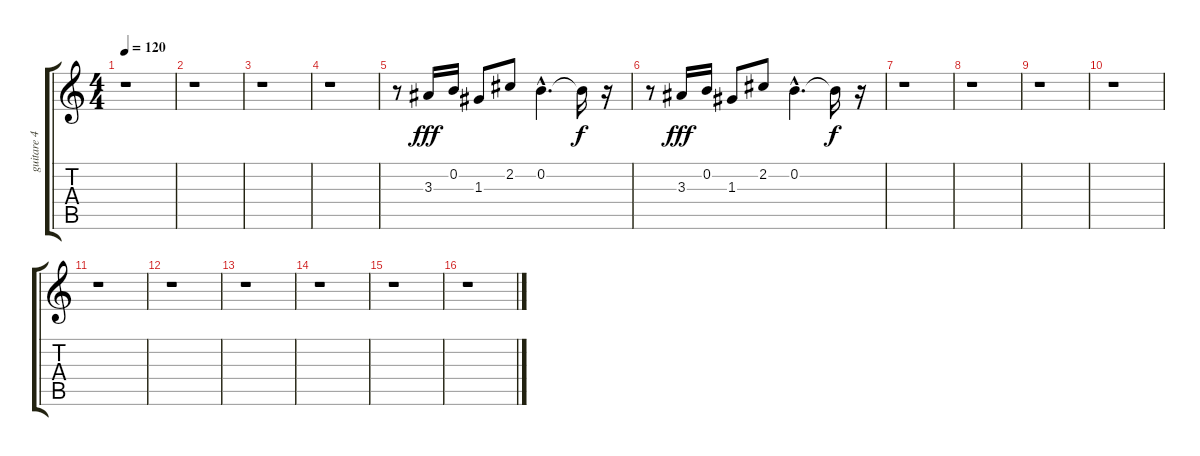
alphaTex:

\track ("guitare 4" "guitare 4") {instrument acousticguitarnylon}
\staff {score tabs}
\tuning (E4 B3 G3 D3 A2 E2) {hide}
\ts (4 4)
\tempo 120
\clef g2
\ks c
r.1{dy f} |
r.1 |
r.1 |
r.1 |
r.8 3.3.16{dy fff} 0.2.16 1.3.8 2.2.8 0.2{hac}.4{d} 0.2{t}.16{dy f} r.16 |
r.8 3.3.16{dy fff} 0.2.16 1.3.8 2.2.8 0.2{hac}.4{d} 0.2{t}.16{dy f} r.16 |
r.1 |
r.1 |
r.1 |
r.1 |
r.1 |
r.1 |
r.1 |
r.1 |
r.1 |
r.1
